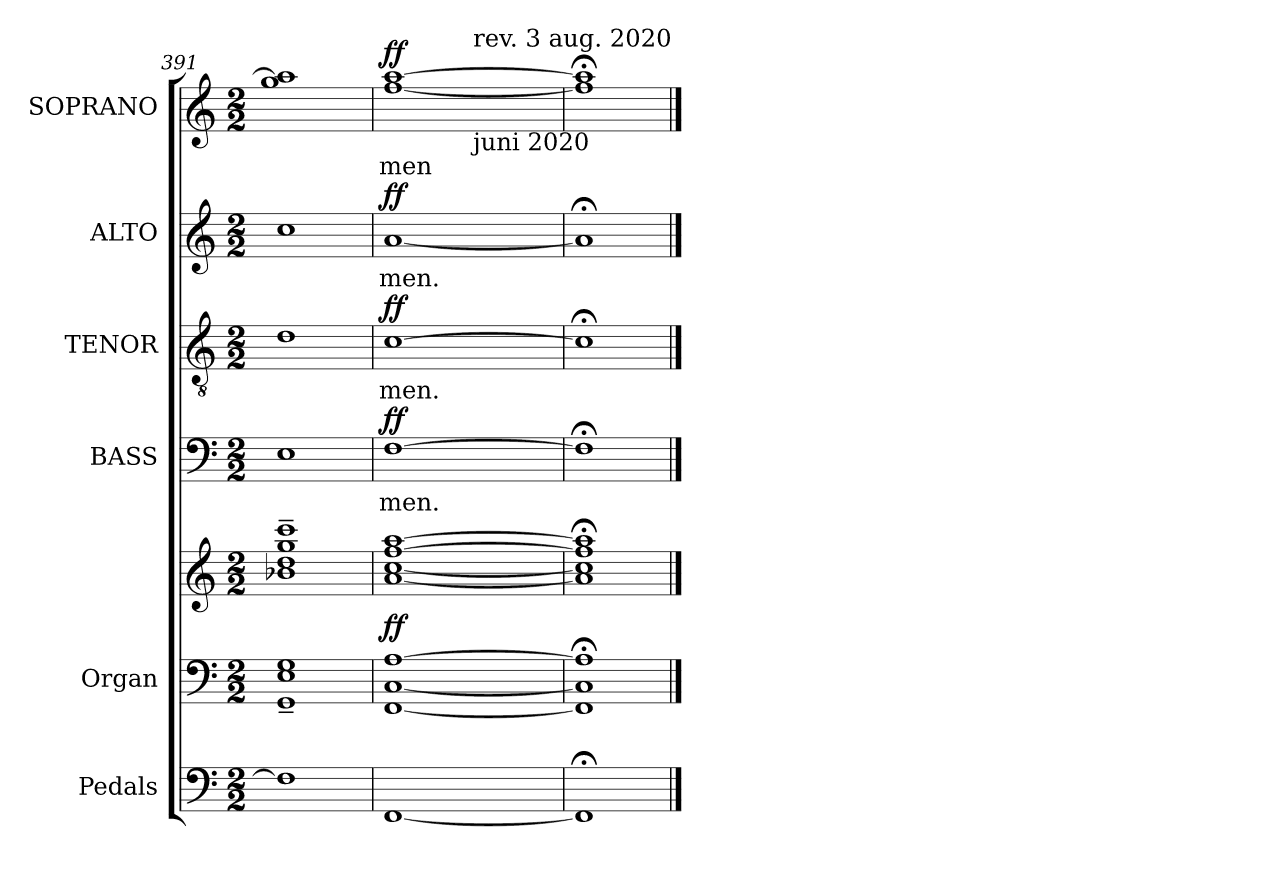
**kern	**kern	**kern	**dynam	**kern	**text	**dynam	**kern	**text	**dynam	**kern	**text	**dynam	**kern	**text	**dynam
*part6	*part5	*part5	*part5	*part4	*part4	*part4	*part3	*part3	*part3	*part2	*part2	*part2	*part1	*part1	*part1
*staff7	*staff6	*staff5	*staff5/6	*staff4	*staff4	*staff4	*staff3	*staff3	*staff3	*staff2	*staff2	*staff2	*staff1	*staff1	*staff1
*I"Pedals	*I"Organ	*	*	*I"BASS	*	*	*I"TENOR	*	*	*I"ALTO	*	*	*I"SOPRANO	*	*
*I'Ped.	*I'Org.	*	*	*I'B.	*	*	*I'T.	*	*	*I'A.	*	*	*I'S.	*	*
*clefF4	*clefF4	*clefG2	*	*clefF4	*	*	*clefGv2	*	*	*clefG2	*	*	*clefG2	*	*
*	*	*	*	*	*	*	*ITrd7c12	*	*	*	*	*	*	*	*
*k[]	*k[]	*k[]	*	*k[]	*	*	*k[]	*	*	*k[]	*	*	*k[]	*	*
*C:	*C:	*C:	*	*C:	*	*	*C:	*	*	*C:	*	*	*C:	*	*
*M2/2	*M2/2	*M2/2	*	*M2/2	*	*	*M2/2	*	*	*M2/2	*	*	*M2/2	*	*
=391	=391	=391	=391	=391	=391	=391	=391	=391	=391	=391	=391	=391	=391	=391	=391
1Fi]	1GGi~ 1Ei~ 1Gi~	1b-Xi~ 1ddi~ 1ggi~ 1ccci~	.	1Ei	.	.	1Di	.	.	1cci	.	.	1ggi 1aai]	.	.
=392	=392	=392	=392	=392	=392	=392	=392	=392	=392	=392	=392	=392	=392	=392	=392
!	!	!	!	!	!LO:LY:b:color=#000000	!	!	!	!	!	!	!	!	!	!
!	!	!	!	!	!	!	!	!LO:LY:b:color=#000000	!	!	!	!	!	!	!
!	!	!	!	!	!	!	!	!	!	!	!LO:LY:b:color=#000000	!	!	!	!
!	!	!	!	!	!	!	!	!	!	!	!	!	!	!LO:LY:b:color=#000000	!
*	*	*	*	*	*	*	*	*	*	*	*	*	*^	*	*
[<1FFi	[<1FFi [<1Ci [>1Ai	[<1ai [<1cci [>1ffi [>1aai	ff	[>1Fi	-men.	ff	[>1Ci	-men.	ff	[<1ai	-men.	ff	[<1ffi [>1aai	2ryy	-men	ff
.	.	.	.	.	.	.	.	.	.	.	.	.	.	32ryy	.	.
.	.	.	.	.	.	.	.	.	.	.	.	.	.	64ryy	.	.
.	.	.	.	.	.	.	.	.	.	.	.	.	.	128ryy	.	.
.	.	.	.	.	.	.	.	.	.	.	.	.	.	512ryy	.	.
!	!	!	!	!	!	!	!	!	!	!	!	!	!	!LO:TX:b:t=juni 2020	!	!
!	!	!	!	!	!	!	!	!	!	!	!	!	!	!LO:TX:t=rev. 3 aug. 2020	!	!
.	.	.	.	.	.	.	.	.	.	.	.	.	.	4ryy	.	.
.	.	.	.	.	.	.	.	.	.	.	.	.	.	8ryy	.	.
.	.	.	.	.	.	.	.	.	.	.	.	.	.	16ryy	.	.
.	.	.	.	.	.	.	.	.	.	.	.	.	.	256.ryy	.	.
*	*	*	*	*	*	*	*	*	*	*	*	*	*v	*v	*	*
=393	=393	=393	=393	=393	=393	=393	=393	=393	=393	=393	=393	=393	=393	=393	=393
1FF;i]	1FFi]; 1Ci]; 1Ai];	1ai]; 1cci]; 1ffi]; 1aai];	.	1F;i]	.	.	1C;i]	.	.	1a;i]	.	.	1ffi]; 1aai];	.	.
==	==	==	==	==	==	==	==	==	==	==	==	==	==	==	==
*-	*-	*-	*-	*-	*-	*-	*-	*-	*-	*-	*-	*-	*-	*-	*-
